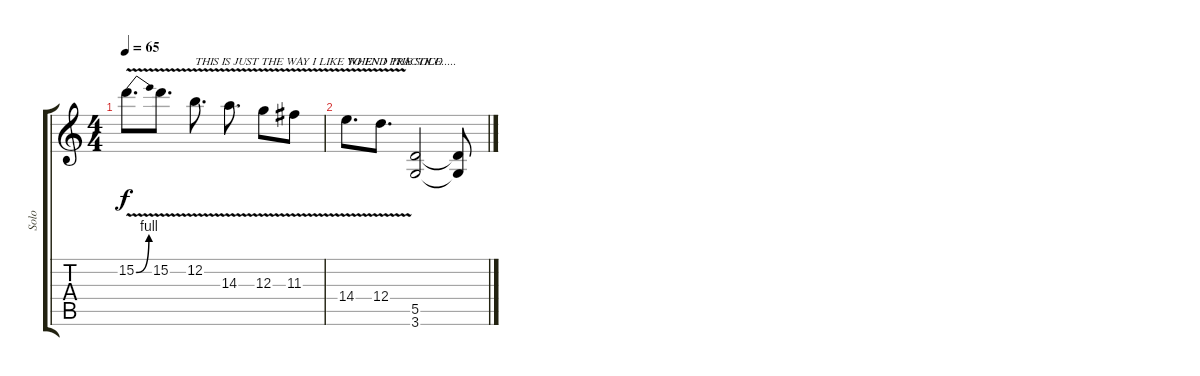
\track ("Solo" "Solo") {instrument distortionguitar}
\staff {score tabs}
\tuning (E4 B3 G3 D3 A2 E2) {hide}
\ts (4 4)
\tempo 65
\clef g2
\ks c
15.2{be (bend 0 0 60 4) v}.8{d dy f} 15.2{v}.8{d} 12.2{v}.8{d txt "THIS IS JUST THE WAY I LIKE TO END THE SOLO"} 14.3{v}.8{d} 12.3{v}.8 11.3{v}.8 |
14.4{v}.8{d txt "WHEN I PRACTICE....."} 12.4{v}.8{d} (5.5 3.6).2 (5.5{t} 3.6{t}).8
